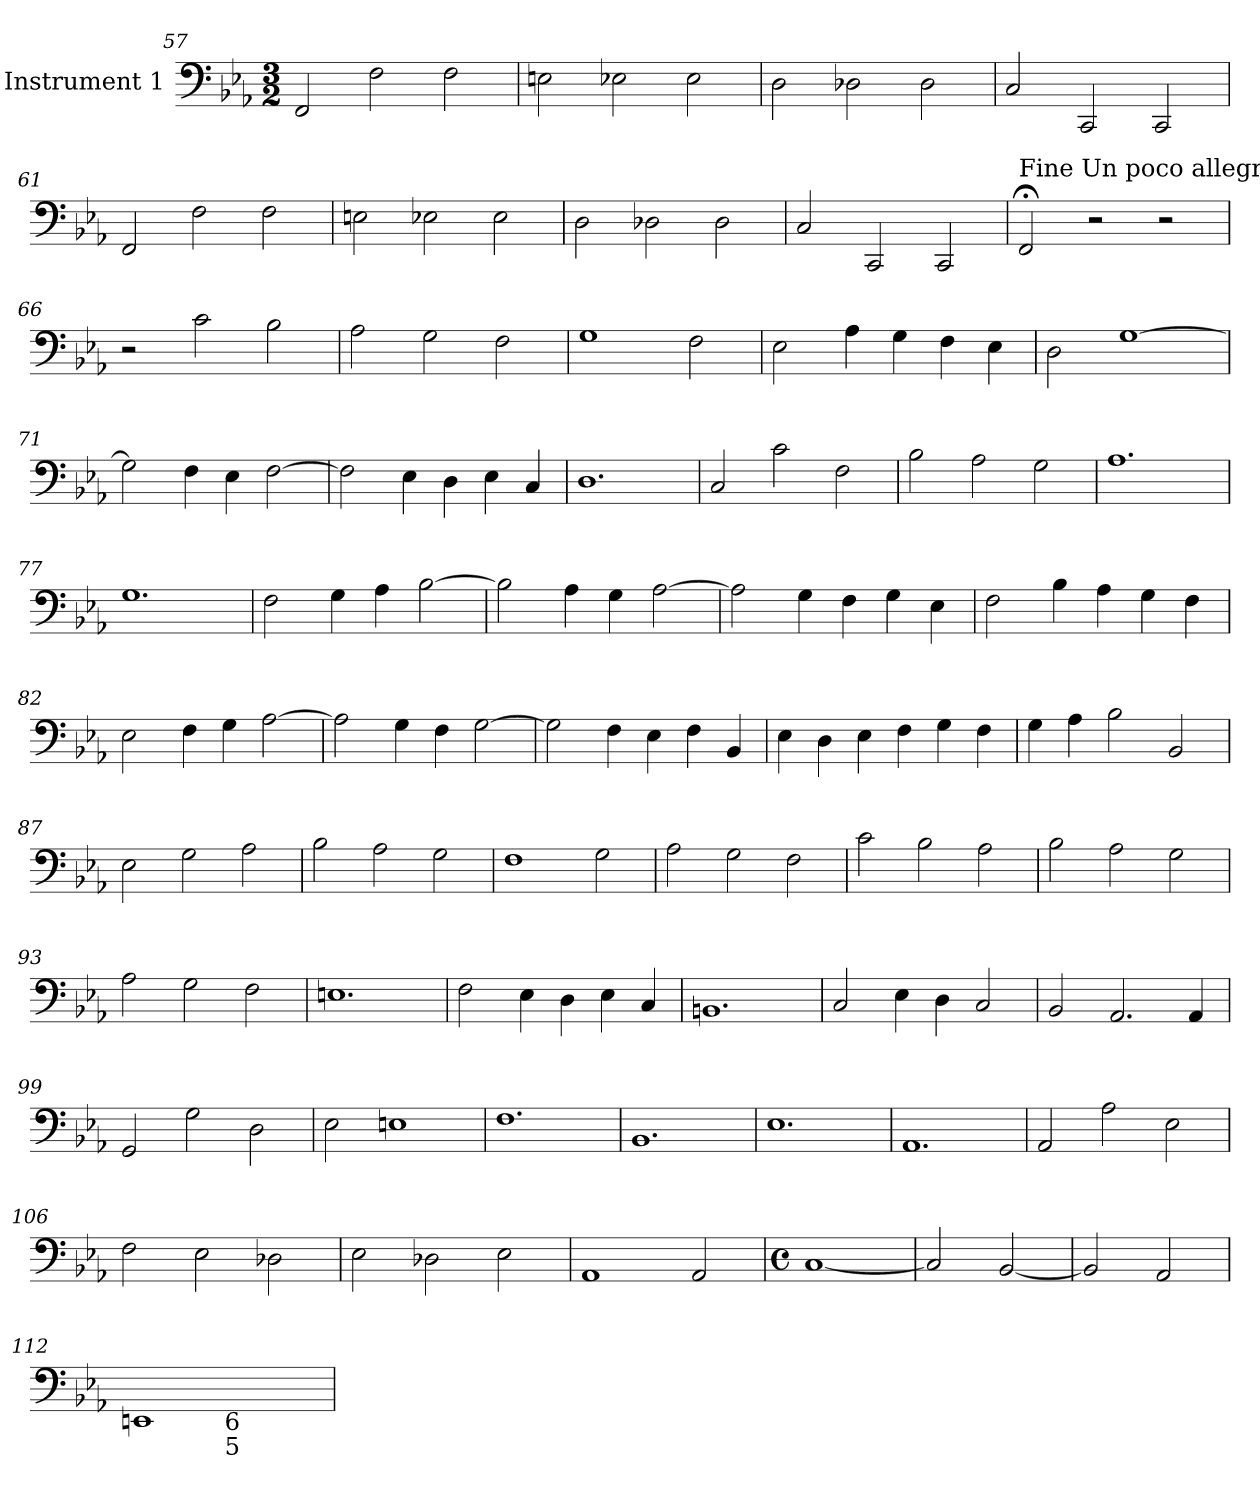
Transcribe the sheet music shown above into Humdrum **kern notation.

**kern
*part1
*staff1
*I"Instrument 1
*clefF4
*k[b-e-a-]
*E-:
*M3/2
=57
2FF/
2F\
2F\
=58
2En\
2E-X\
2E-\
!!LO:LB:g=z
=59
2D\
2D-X\
2D-\
=60
2C/
2CC/
2CC/
=61
2FF/
2F\
2F\
=62
2En\
2E-X\
2E-\
=63
2D\
2D-X\
2D-\
=64
2C/
2CC/
2CC/
!!LO:LB:g=z
=65
!LO:TX:a:t=Fine Un poco allegro
2FF;</
2r
2r
=66
2r
2c\
2B-\
=67
2A-\
2G\
2F\
=68
1G
2F\
=69
2E-\
4A-\
4G\
4F\
4E-\
=70
2D\
[<1G
!!LO:LB:g=z
=71
2G\]
4F\
4E-\
[>2F\
=72
2F\]
4E-\
4D\
4E-\
4C/
=73
1.D
=74
2C/
2c\
2F\
=75
2B-\
2A-\
2G\
=76
1.A-
!!LO:LB:g=z
=77
1.G
=78
2F\
4G\
4A-\
[>2B-\
=79
2B-\]
4A-\
4G\
[>2A-\
=80
2A-\]
4G\
4F\
4G\
4E-\
=81
2F\
4B-\
4A-\
4G\
4F\
=82
2E-\
4F\
4G\
[<2A-\
!!LO:LB:g=z
=83
2A-\]
4G\
4F\
[>2G\
=84
2G\]
4F\
4E-\
4F\
4BB-/
=85
4E-\
4D\
4E-\
4F\
4G\
4F\
=86
4G\
4A-\
2B-\
2BB-/
=87
2E-\
2G\
2A-\
=88
2B-\
2A-\
2G\
!!LO:LB:g=z
=89
1F
2G\
=90
2A-\
2G\
2F\
=91
2c\
2B-\
2A-\
=92
2B-\
2A-\
2G\
=93
2A-\
2G\
2F\
=94
1.En
!!LO:LB:g=z
=95
2F\
4E-\
4D\
4E-\
4C/
=96
1.BBn
=97
2C/
4E-\
4D\
2C/
=98
2BB-/
2.AA-/
4AA-/
=99
2GG/
2G\
2D\
=100
2E-\
1En
=101
1.F
!!LO:LB:g=z
=102
1.BB-
=103
1.E-
=104
1.AA-
=105
2AA-/
2A-\
2E-\
=106
2F\
2E-\
2D-X\
=107
2E-\
2D-X\
2E-\
=108
1AA-
2AA-/
!!LO:PB:g=z
=109!
*M4/4
*met(c)
[<1C
=110
2C/]
[<2BB-/
=111
2BB-/]
2AA-/
=112
*^
1EEn<	2ryy
.	32.ryy
!	!LO:TX:b:t=6
!	!LO:TX:b:t=5
.	4ryy
.	8ryy
.	16ryy
.	64ryy
*v	*v
=
*-
